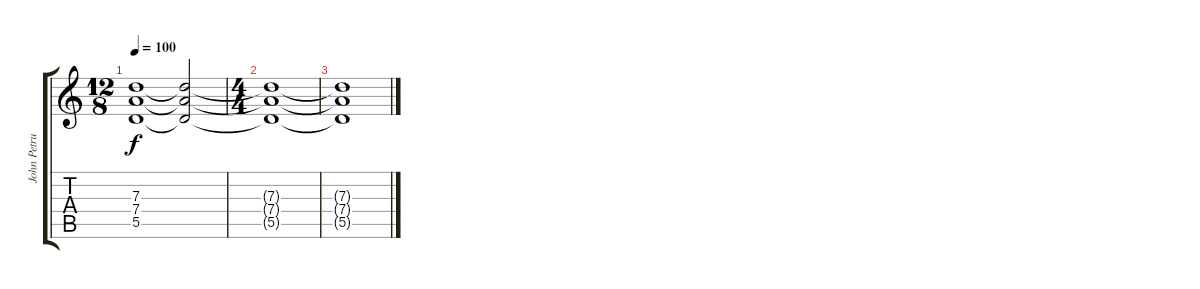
\track ("John Petrucci Lead Guitar" "John Petru") {instrument distortionguitar}
\staff {score tabs}
\tuning (E4 B3 G3 D3 A2 E2) {hide}
\ts (12 8)
\tempo 100
\clef g2
\ks c
(7.3 7.4 5.5).1{dy f volume 1} (7.3{t} 7.4{t} 5.5{t}).2 |
\ts (4 4)
(7.3{t} 7.4{t} 5.5{t}).1 |
(7.3{t} 7.4{t} 5.5{t}).1
